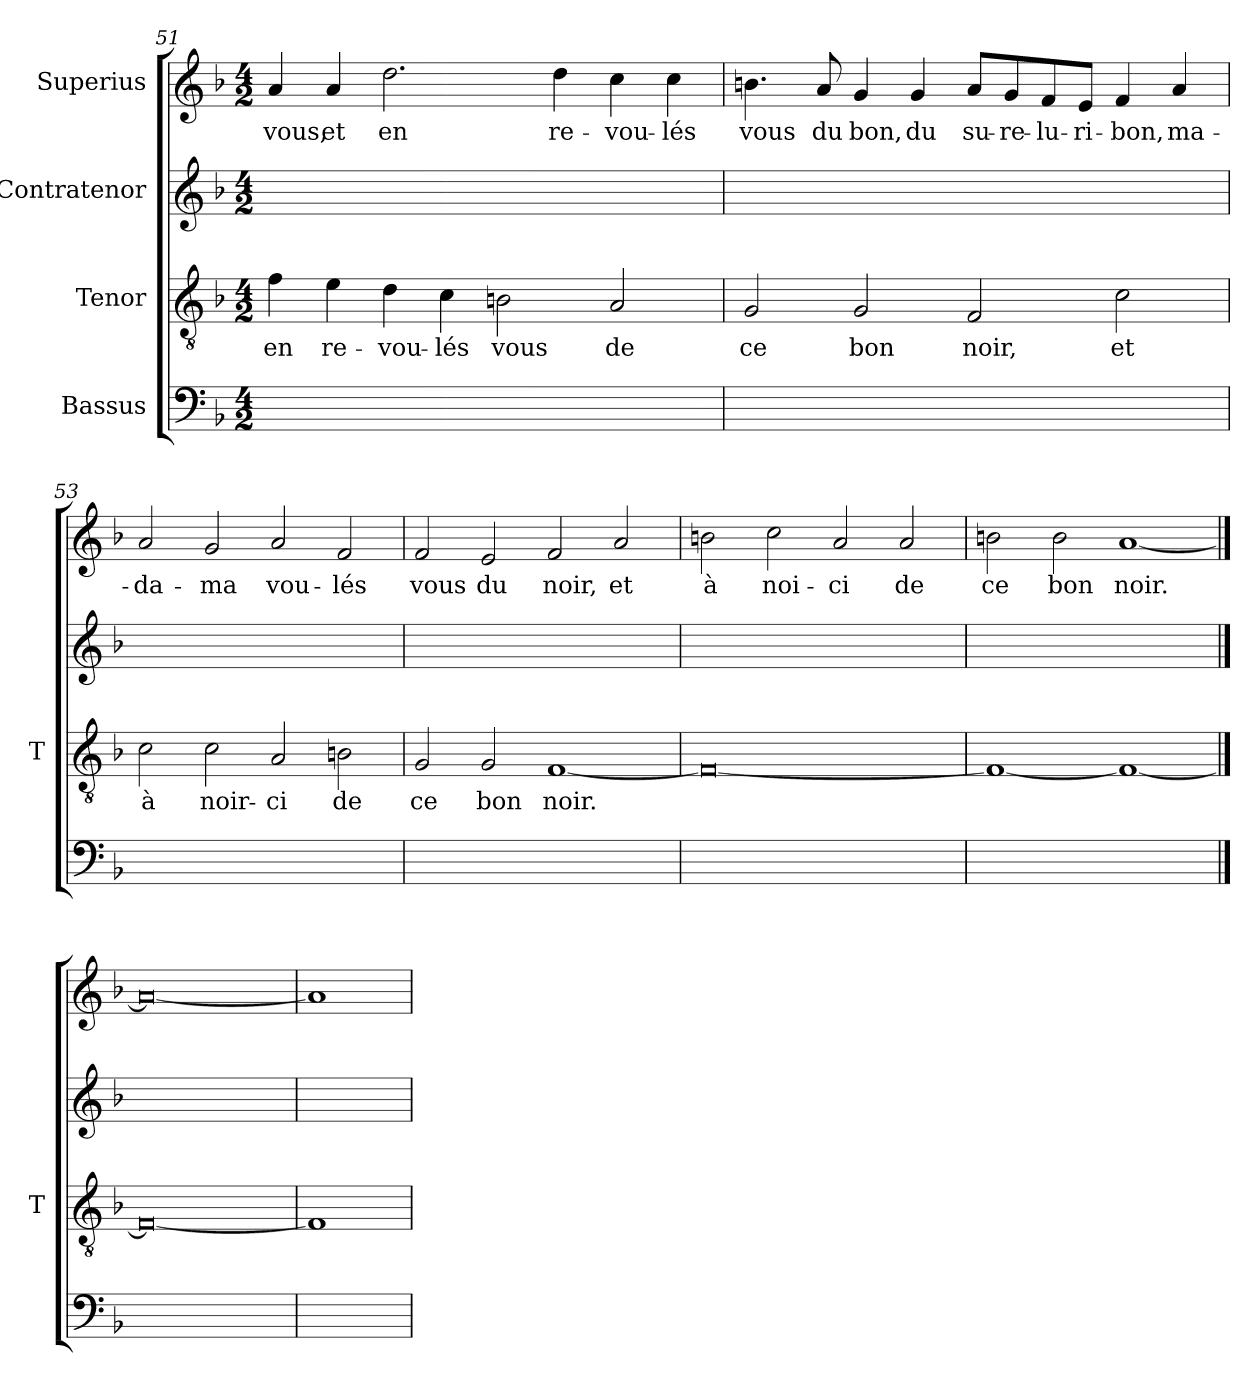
**kern	**kern	**text	**kern	**kern	**text
*part4	*part3	*part3	*part2	*part1	*part1
*staff4	*staff3	*staff3	*staff2	*staff1	*staff1
*I"Bassus	*I"Tenor	*	*I"Contratenor	*I"Superius	*
*	*I'T	*	*	*	*
*clefF4	*clefGv2	*	*clefG2	*clefG2	*
*k[b-]	*k[b-]	*	*k[b-]	*k[b-]	*
*M4/2	*M4/2	*	*M4/2	*M4/2	*
=51	=51	=51	=51	=51	=51
0ryy	4f	-en	0ryy	4a	-vous,
.	4e	re-	.	4a	-et
.	4d	vou-	.	2.dd	-en
.	4c	-lés	.	.	.
.	2Bn	-vous	.	.	.
.	.	.	.	4dd	re-
.	2A	-de	.	4cc	vou-
.	.	.	.	4cc	-lés
=52	=52	=52	=52	=52	=52
0ryy	2G	-ce	0ryy	4.bn	-vous
.	.	.	.	8a	-du
.	2G	-bon	.	4g	-bon,
.	.	.	.	4g	-du
.	2F	-noir,	.	8a/L	su-
.	.	.	.	8g/	re-
.	.	.	.	8f/	lu-
.	.	.	.	8e/J	ri-
.	2c	-et	.	4f	-bon,
.	.	.	.	4a	ma-
=53	=53	=53	=53	=53	=53
0ryy	2c	-à	0ryy	2a	da-
.	2c	noir-	.	2g	-ma
.	2A	-ci	.	2a	vou-
.	2Bn	-de	.	2f	-lés
=54	=54	=54	=54	=54	=54
0ryy	2G	-ce	0ryy	2f	-vous
.	2G	-bon	.	2e	-du
.	[1F	-noir.	.	2f	-noir,
.	.	.	.	2a	-et
=55	=55	=55	=55	=55	=55
0ryy	0F_	.	0ryy	2bn	-à
.	.	.	.	2cc	noi-
.	.	.	.	2a	-ci
.	.	.	.	2a	-de
=56	=56	=56	=56	=56	=56
1ryy	1F_	.	1ryy	2bn	-ce
.	.	.	.	2b	-bon
1ryy	1F_	.	1ryy	[1a	-noir.
==57	==57	==57	==57	==57	==57
0ryy	0F_	.	0ryy	0a_	.
=58	=58	=58	=58	=58	=58
1ryy	1F]	.	1ryy	1a]	.
=	=	=	=	=	=
*-	*-	*-	*-	*-	*-
